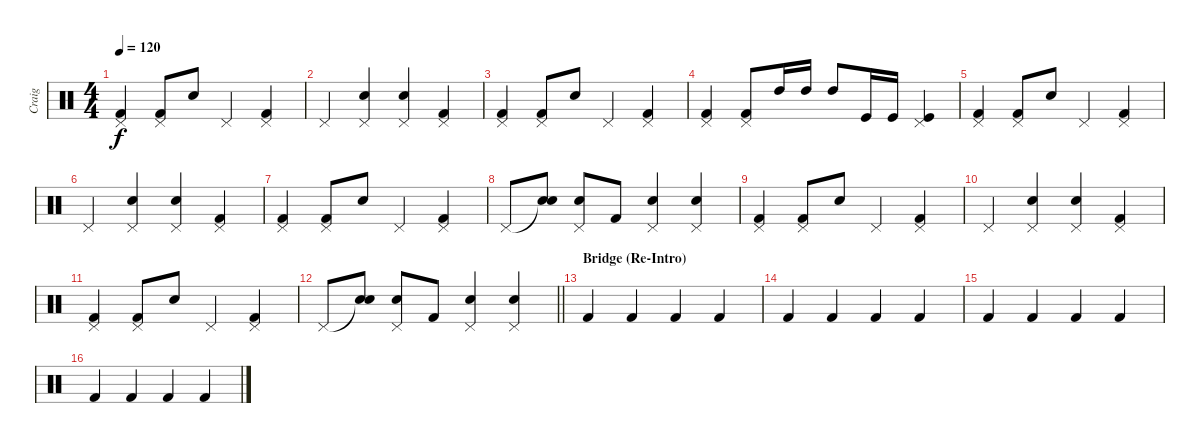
\track ("Craig" "Craig") {instrument percussion}
\staff {score}
\articulation defaults
\ts (4 4)
\tempo 120
\clef neutral
\ks c
("Pedal Hi-Hat (hit)" "Kick (hit) 2").4{dy f} ("Pedal Hi-Hat (hit)" "Kick (hit) 2").8 "Snare (hit) 2".8 "Pedal Hi-Hat (hit)".4 ("Pedal Hi-Hat (hit)" "Kick (hit) 2").4 |
"Pedal Hi-Hat (hit)".4 ("Pedal Hi-Hat (hit)" "Snare (hit) 2").4 ("Pedal Hi-Hat (hit)" "Snare (hit) 2").4 ("Pedal Hi-Hat (hit)" "Kick (hit) 2").4 |
("Pedal Hi-Hat (hit)" "Kick (hit) 2").4 ("Pedal Hi-Hat (hit)" "Kick (hit) 2").8 "Snare (hit) 2".8 "Pedal Hi-Hat (hit)".4 ("Pedal Hi-Hat (hit)" "Kick (hit) 2").4 |
("Pedal Hi-Hat (hit)" "Kick (hit) 2").4 ("Pedal Hi-Hat (hit)" "Kick (hit) 2").8 "High Tom (hit)".16 "High Tom (hit)".16 "High Tom (hit)".8 "Kick (hit)".16 "Kick (hit)".16 ("Pedal Hi-Hat (hit)" "Kick (hit)").4 |
("Pedal Hi-Hat (hit)" "Kick (hit) 2").4 ("Pedal Hi-Hat (hit)" "Kick (hit) 2").8 "Snare (hit) 2".8 "Pedal Hi-Hat (hit)".4 ("Pedal Hi-Hat (hit)" "Kick (hit) 2").4 |
"Pedal Hi-Hat (hit)".4 ("Pedal Hi-Hat (hit)" "Snare (hit) 2").4 ("Pedal Hi-Hat (hit)" "Snare (hit) 2").4 ("Pedal Hi-Hat (hit)" "Kick (hit) 2").4 |
("Pedal Hi-Hat (hit)" "Kick (hit) 2").4 ("Pedal Hi-Hat (hit)" "Kick (hit) 2").8 "Snare (hit) 2".8 "Pedal Hi-Hat (hit)".4 ("Pedal Hi-Hat (hit)" "Kick (hit) 2").4 |
"Pedal Hi-Hat (hit)".8 ("Snare (hit)"{t} "Snare (hit) 2").8 ("Pedal Hi-Hat (hit)" "Snare (hit) 2").8 "Kick (hit) 2".8 ("Pedal Hi-Hat (hit)" "Snare (hit) 2").4 ("Pedal Hi-Hat (hit)" "Snare (hit) 2").4 |
("Pedal Hi-Hat (hit)" "Kick (hit) 2").4 ("Pedal Hi-Hat (hit)" "Kick (hit) 2").8 "Snare (hit) 2".8 "Pedal Hi-Hat (hit)".4 ("Pedal Hi-Hat (hit)" "Kick (hit) 2").4 |
"Pedal Hi-Hat (hit)".4 ("Pedal Hi-Hat (hit)" "Snare (hit) 2").4 ("Pedal Hi-Hat (hit)" "Snare (hit) 2").4 ("Pedal Hi-Hat (hit)" "Kick (hit) 2").4 |
("Pedal Hi-Hat (hit)" "Kick (hit) 2").4 ("Pedal Hi-Hat (hit)" "Kick (hit) 2").8 "Snare (hit) 2".8 "Pedal Hi-Hat (hit)".4 ("Pedal Hi-Hat (hit)" "Kick (hit) 2").4 |
\barLineRight lightlight "Pedal Hi-Hat (hit)".8
("Snare (hit)"{t} "Snare (hit) 2").8 ("Pedal Hi-Hat (hit)" "Snare (hit) 2").8 "Kick (hit) 2".8 ("Pedal Hi-Hat (hit)" "Snare (hit) 2").4 ("Pedal Hi-Hat (hit)" "Snare (hit) 2").4 |
\section ("" "Bridge (Re-Intro)")
"Kick (hit) 2".4 "Kick (hit) 2".4 "Kick (hit) 2".4 "Kick (hit) 2".4 |
"Kick (hit) 2".4 "Kick (hit) 2".4 "Kick (hit) 2".4 "Kick (hit) 2".4 |
"Kick (hit) 2".4 "Kick (hit) 2".4 "Kick (hit) 2".4 "Kick (hit) 2".4 |
"Kick (hit) 2".4 "Kick (hit) 2".4 "Kick (hit) 2".4 "Kick (hit) 2".4
